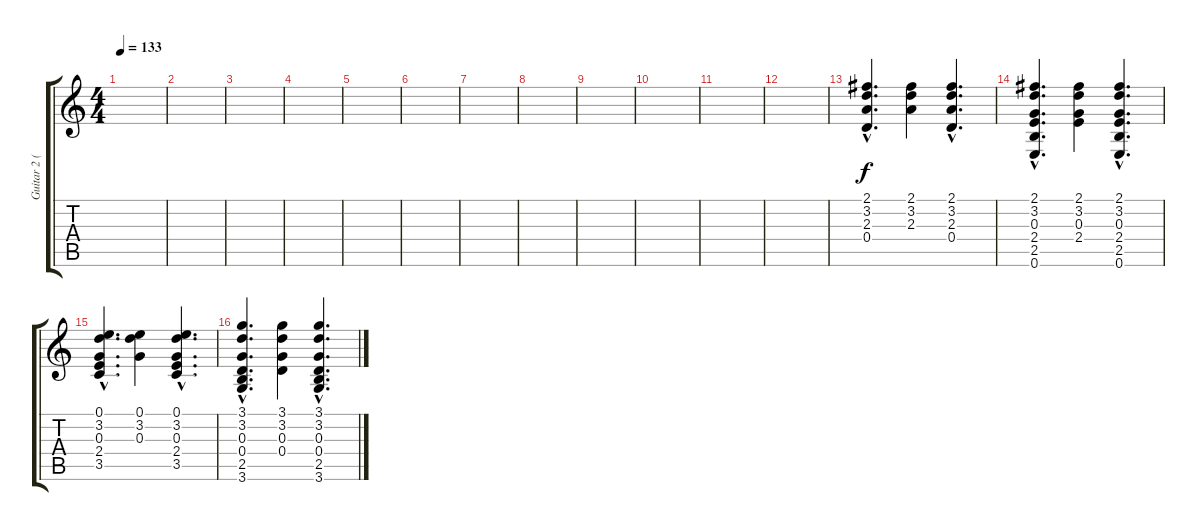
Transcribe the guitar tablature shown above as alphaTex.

\track ("Guitar 2 (Loud)" "Guitar 2 (") {instrument acousticguitarsteel}
\staff {score tabs}
\tuning (E4 B3 G3 D3 A2 E2) {hide}
\ts (4 4)
\tempo 133
\clef g2
\ks c
|
|
|
|
|
|
|
|
|
|
|
|
(2.1{hac} 3.2{hac} 2.3{hac} 0.4{hac}).4{d} (2.1 3.2 2.3).4 (2.1{hac} 3.2{hac} 2.3{hac} 0.4{hac}).4{d} |
(2.1{hac} 3.2{hac} 0.3{hac} 2.4{hac} 2.5{hac} 0.6{hac}).4{d} (2.1 3.2 0.3 2.4).4 (2.1{hac} 3.2{hac} 0.3{hac} 2.4{hac} 2.5{hac} 0.6{hac}).4{d} |
(0.1{hac} 3.2{hac} 0.3{hac} 2.4{hac} 3.5{hac}).4{d} (0.1 3.2 0.3).4 (0.1{hac} 3.2{hac} 0.3{hac} 2.4{hac} 3.5{hac}).4{d} |
(3.1{hac} 3.2{hac} 0.3{hac} 0.4{hac} 2.5{hac} 3.6{hac}).4{d} (3.1 3.2 0.3 0.4).4 (3.1{hac} 3.2{hac} 0.3{hac} 0.4{hac} 2.5{hac} 3.6{hac}).4{d}
